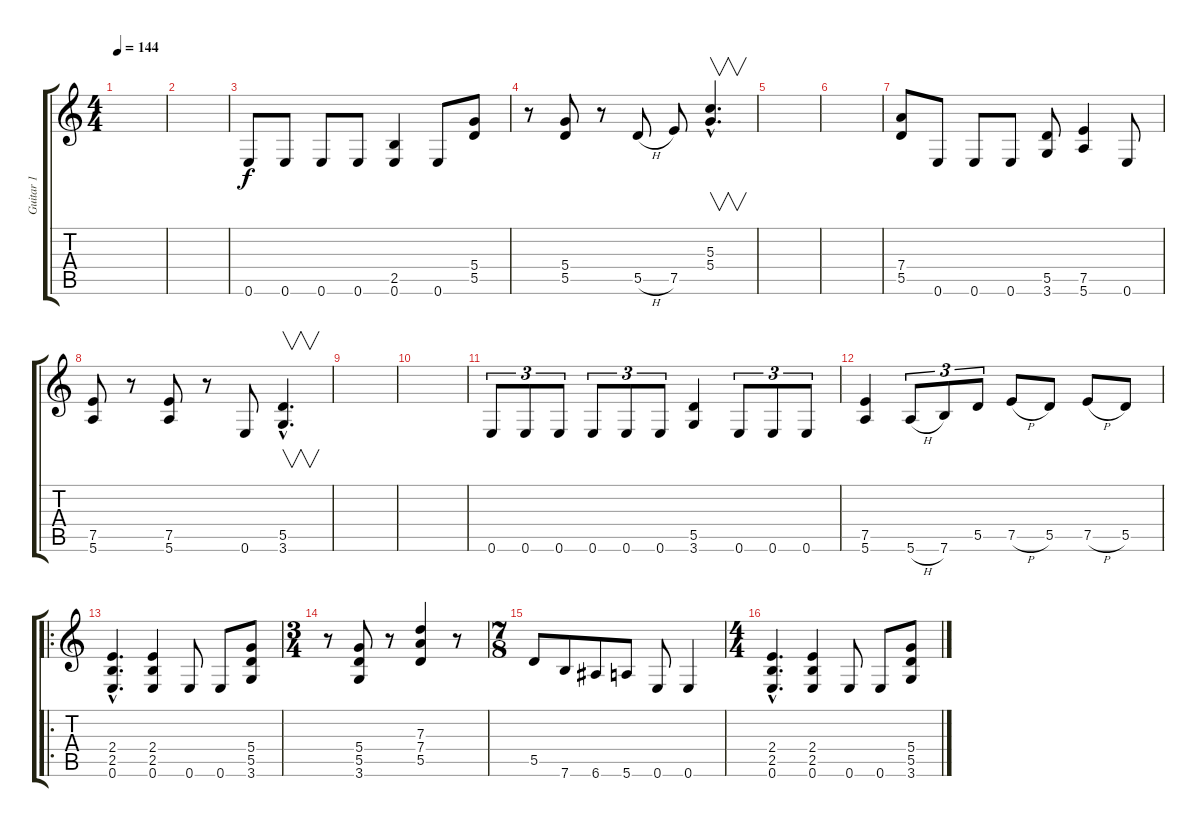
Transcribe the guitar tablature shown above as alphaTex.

\track ("Guitar 1" "Guitar 1") {instrument overdrivenguitar}
\staff {score tabs}
\tuning (E4 B3 G3 D3 A2 E2) {hide}
\ts (4 4)
\tempo 144
\clef g2
\ks c
|
|
0.6.8 0.6.8 0.6.8 0.6.8 (2.5 0.6).4 0.6.8 (5.4 5.5).8 |
r.8 (5.4 5.5).8 r.8 5.5{h}.8 7.5.8 (5.3{hac} 5.4{hac}).4{v d} |
|
|
(7.4 5.5).8 0.6.8 0.6.8 0.6.8 (5.5 3.6).8 (7.5 5.6).4 0.6.8 |
(7.5 5.6).8 r.8 (7.5 5.6).8 r.8 0.6.8 (5.5{hac} 3.6{hac}).4{v d} |
|
|
0.6.8{tu (3 2)} 0.6.8{tu (3 2)} 0.6.8{tu (3 2)} 0.6.8{tu (3 2)} 0.6.8{tu (3 2)} 0.6.8{tu (3 2)} (5.5 3.6).4 0.6.8{tu (3 2)} 0.6.8{tu (3 2)} 0.6.8{tu (3 2)} |
(7.5 5.6).4 5.6{h}.8{tu (3 2)} 7.6.8{tu (3 2)} 5.5.8{tu (3 2)} 7.5{h}.8 5.5.8 7.5{h}.8 5.5.8 |
\ro
(2.4{hac} 2.5{hac} 0.6{hac}).4{d} (2.4 2.5 0.6).4 0.6.8 0.6.8 (5.4 5.5 3.6).8 |
\ts (3 4)
r.8 (5.4 5.5 3.6).8 r.8 (7.3 7.4 5.5).4 r.8 |
\ts (7 8)
5.5.8 7.6.8 6.6.8 5.6.8 0.6.8 0.6.4 |
\ts (4 4)
(2.4{hac} 2.5{hac} 0.6{hac}).4{d} (2.4 2.5 0.6).4 0.6.8 0.6.8 (5.4 5.5 3.6).8
